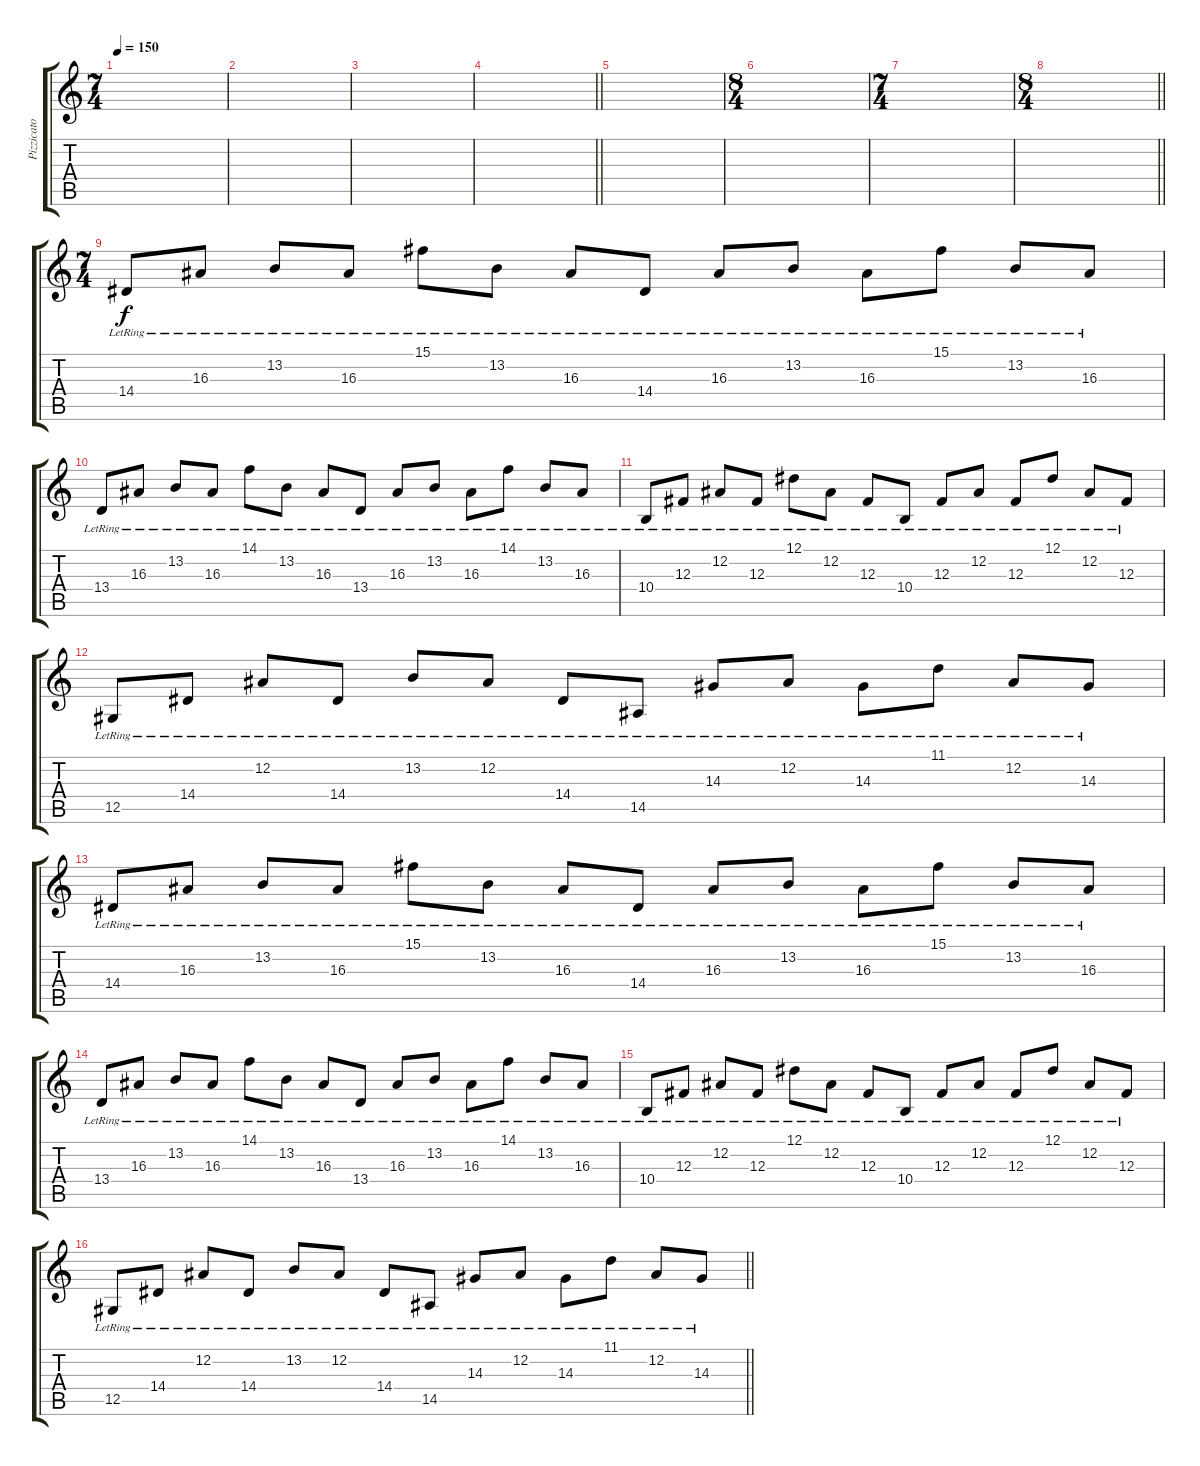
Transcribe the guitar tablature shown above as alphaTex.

\track ("Pizzicato Strings" "Pizzicato ") {instrument pizzicatostrings}
\staff {score tabs}
\tuning (Eb4 Bb3 Gb3 Db3 Ab2 Eb2) {hide}
\ts (7 4)
\section ("" "")
\tempo 150
\clef g2
\ks c
|
|
|
\barLineRight lightlight
|
\section ("" "")
|
\ts (8 4)
|
\ts (7 4)
|
\ts (8 4)
\barLineRight lightlight
|
\ts (7 4)
\section ("" "")
14.4{lr}.8 16.3{lr}.8 13.2{lr}.8 16.3{lr}.8 15.1{lr}.8 13.2{lr}.8 16.3{lr}.8 14.4{lr}.8 16.3{lr}.8 13.2{lr}.8 16.3{lr}.8 15.1{lr}.8 13.2{lr}.8 16.3{lr}.8 |
13.4{lr}.8 16.3{lr}.8 13.2{lr}.8 16.3{lr}.8 14.1{lr}.8 13.2{lr}.8 16.3{lr}.8 13.4{lr}.8 16.3{lr}.8 13.2{lr}.8 16.3{lr}.8 14.1{lr}.8 13.2{lr}.8 16.3{lr}.8 |
10.4{lr}.8 12.3{lr}.8 12.2{lr}.8 12.3{lr}.8 12.1{lr}.8 12.2{lr}.8 12.3{lr}.8 10.4{lr}.8 12.3{lr}.8 12.2{lr}.8 12.3{lr}.8 12.1{lr}.8 12.2{lr}.8 12.3{lr}.8 |
12.5{lr}.8 14.4{lr}.8 12.2{lr}.8 14.4{lr}.8 13.2{lr}.8 12.2{lr}.8 14.4{lr}.8 14.5{lr}.8 14.3{lr}.8 12.2{lr}.8 14.3{lr}.8 11.1{lr}.8 12.2{lr}.8 14.3{lr}.8 |
14.4{lr}.8 16.3{lr}.8 13.2{lr}.8 16.3{lr}.8 15.1{lr}.8 13.2{lr}.8 16.3{lr}.8 14.4{lr}.8 16.3{lr}.8 13.2{lr}.8 16.3{lr}.8 15.1{lr}.8 13.2{lr}.8 16.3{lr}.8 |
13.4{lr}.8 16.3{lr}.8 13.2{lr}.8 16.3{lr}.8 14.1{lr}.8 13.2{lr}.8 16.3{lr}.8 13.4{lr}.8 16.3{lr}.8 13.2{lr}.8 16.3{lr}.8 14.1{lr}.8 13.2{lr}.8 16.3{lr}.8 |
10.4{lr}.8 12.3{lr}.8 12.2{lr}.8 12.3{lr}.8 12.1{lr}.8 12.2{lr}.8 12.3{lr}.8 10.4{lr}.8 12.3{lr}.8 12.2{lr}.8 12.3{lr}.8 12.1{lr}.8 12.2{lr}.8 12.3{lr}.8 |
\barLineRight lightlight
12.5{lr}.8 14.4{lr}.8 12.2{lr}.8 14.4{lr}.8 13.2{lr}.8 12.2{lr}.8 14.4{lr}.8 14.5{lr}.8 14.3{lr}.8 12.2{lr}.8 14.3{lr}.8 11.1{lr}.8 12.2{lr}.8 14.3{lr}.8
